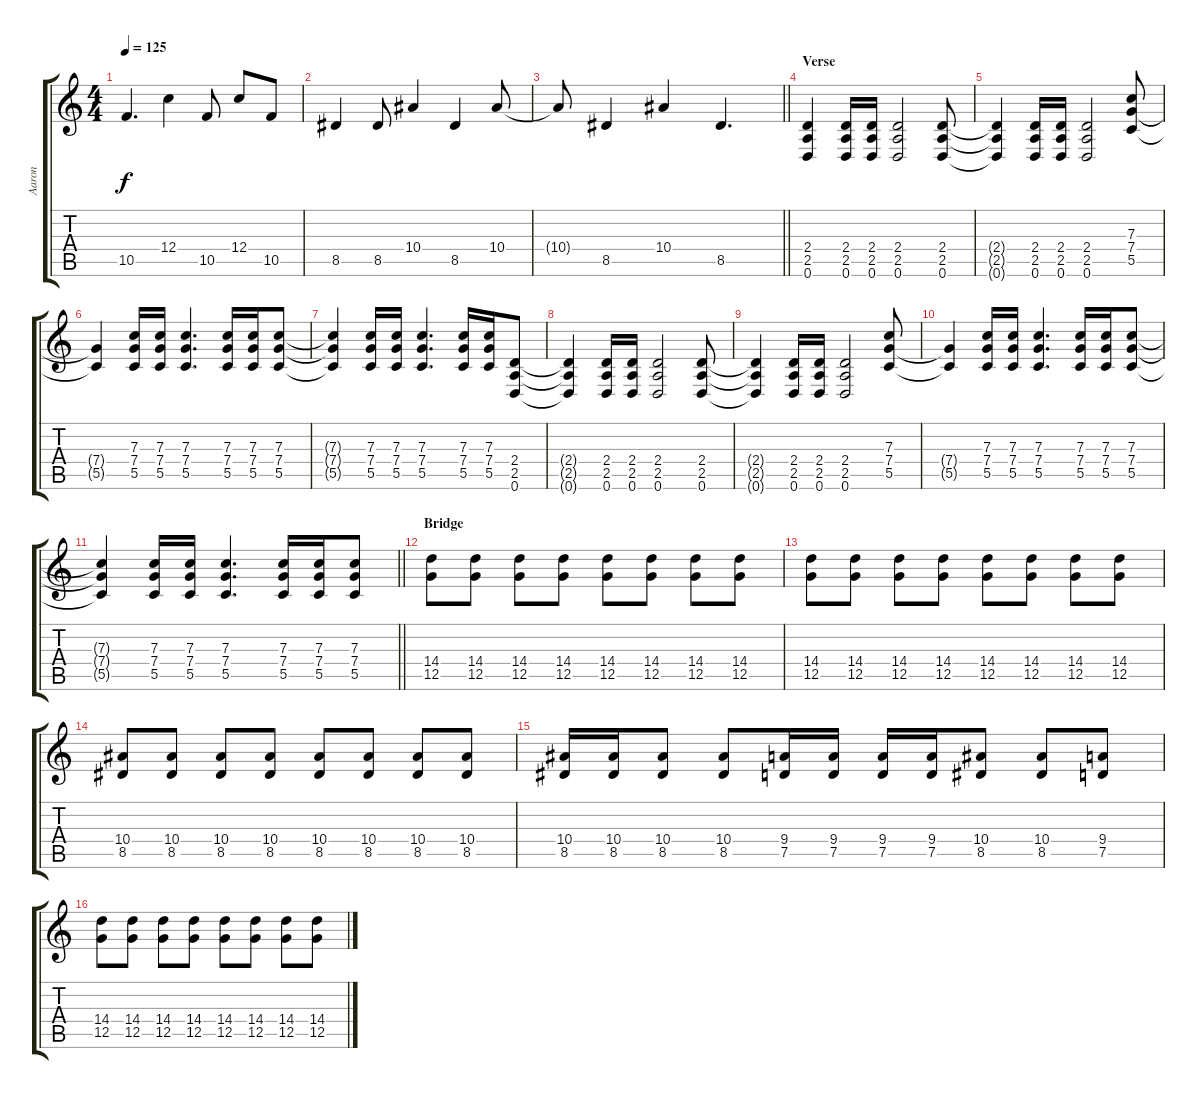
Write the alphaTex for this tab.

\track ("Aaron" "Aaron") {instrument distortionguitar}
\staff {score tabs}
\tuning (D4 A3 F3 C3 G2 D2) {hide}
\ts (4 4)
\tempo 125
\clef g2
\ks c
10.5.4{d dy f} 12.4.4 10.5.8 12.4.8 10.5.8 |
8.5.4 8.5.8 10.4.4 8.5.4 10.4.8 |
\barLineRight lightlight
10.4{t}.8 8.5.4 10.4.4 8.5.4{d} |
\section ("" "Verse")
(2.4 2.5 0.6).4 (2.4 2.5 0.6).16 (2.4 2.5 0.6).16 (2.4 2.5 0.6).2 (2.4 2.5 0.6).8 |
(2.4{t} 2.5{t} 0.6{t}).4 (2.4 2.5 0.6).16 (2.4 2.5 0.6).16 (2.4 2.5 0.6).2 (7.3 7.4 5.5).8 |
(7.4{t} 5.5{t}).4 (7.3 7.4 5.5).16 (7.3 7.4 5.5).16 (7.3 7.4 5.5).4{d} (7.3 7.4 5.5).16 (7.3 7.4 5.5).16 (7.3 7.4 5.5).8 |
(7.3{t} 7.4{t} 5.5{t}).4 (7.3 7.4 5.5).16 (7.3 7.4 5.5).16 (7.3 7.4 5.5).4{d} (7.3 7.4 5.5).16 (7.3 7.4 5.5).16 (2.4 2.5 0.6).8 |
(2.4{t} 2.5{t} 0.6{t}).4 (2.4 2.5 0.6).16 (2.4 2.5 0.6).16 (2.4 2.5 0.6).2 (2.4 2.5 0.6).8 |
(2.4{t} 2.5{t} 0.6{t}).4 (2.4 2.5 0.6).16 (2.4 2.5 0.6).16 (2.4 2.5 0.6).2 (7.3 7.4 5.5).8 |
(7.4{t} 5.5{t}).4 (7.3 7.4 5.5).16 (7.3 7.4 5.5).16 (7.3 7.4 5.5).4{d} (7.3 7.4 5.5).16 (7.3 7.4 5.5).16 (7.3 7.4 5.5).8 |
\barLineRight lightlight
(7.3{t} 7.4{t} 5.5{t}).4 (7.3 7.4 5.5).16 (7.3 7.4 5.5).16 (7.3 7.4 5.5).4{d} (7.3 7.4 5.5).16 (7.3 7.4 5.5).16 (7.3 7.4 5.5).8 |
\section ("" "Bridge")
(14.4 12.5).8 (14.4 12.5).8 (14.4 12.5).8 (14.4 12.5).8 (14.4 12.5).8 (14.4 12.5).8 (14.4 12.5).8 (14.4 12.5).8 |
(14.4 12.5).8 (14.4 12.5).8 (14.4 12.5).8 (14.4 12.5).8 (14.4 12.5).8 (14.4 12.5).8 (14.4 12.5).8 (14.4 12.5).8 |
(10.4 8.5).8 (10.4 8.5).8 (10.4 8.5).8 (10.4 8.5).8 (10.4 8.5).8 (10.4 8.5).8 (10.4 8.5).8 (10.4 8.5).8 |
(10.4 8.5).16 (10.4 8.5).16 (10.4 8.5).8 (10.4 8.5).8 (9.4 7.5).16 (9.4 7.5).16 (9.4 7.5).16 (9.4 7.5).16 (10.4 8.5).8 (10.4 8.5).8 (9.4 7.5).8 |
(14.4 12.5).8 (14.4 12.5).8 (14.4 12.5).8 (14.4 12.5).8 (14.4 12.5).8 (14.4 12.5).8 (14.4 12.5).8 (14.4 12.5).8
